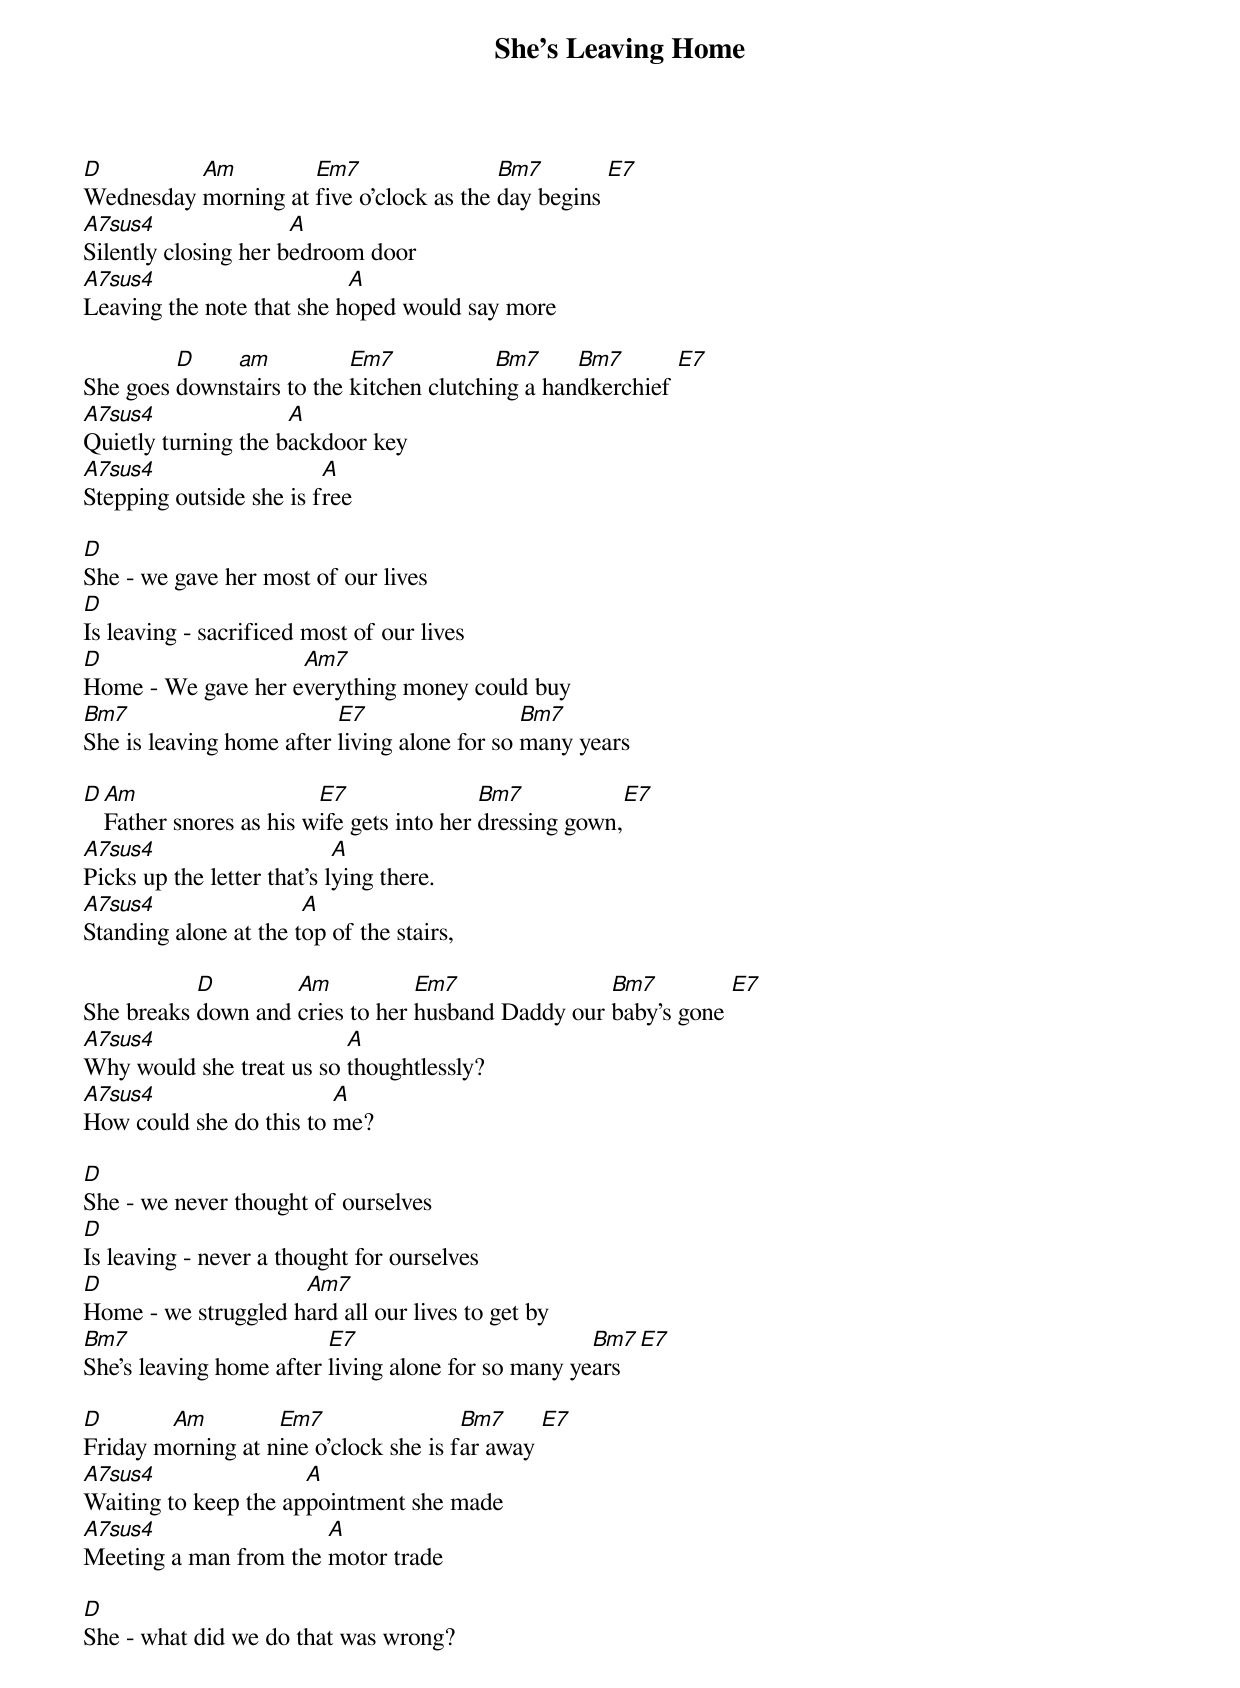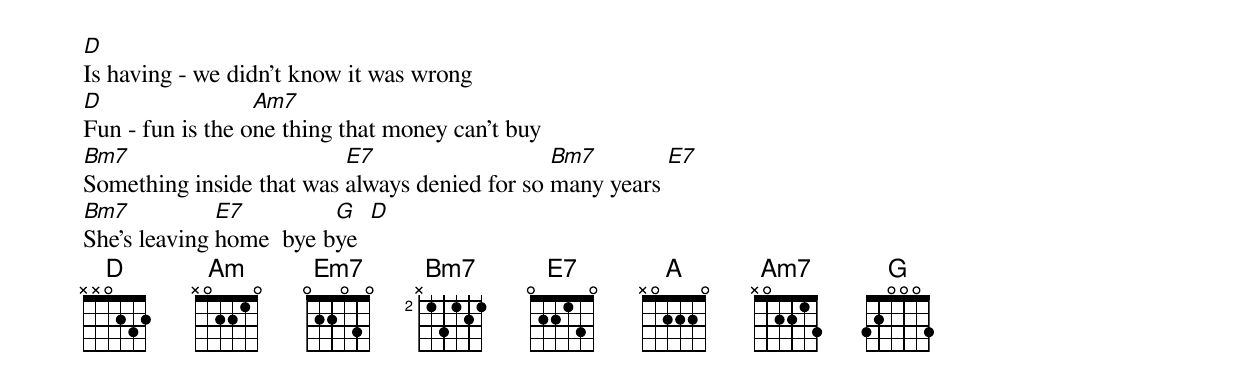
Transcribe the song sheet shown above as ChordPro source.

{title:She’s Leaving Home}
[D]Wednesday [Am]morning at [Em7]five o'clock as the [Bm7]day begins [E7]
[A7sus4]Silently closing her b[A]edroom door
[A7sus4]Leaving the note that she h[A]oped would say more

She goes [D]downs[am]tairs to the [Em7]kitchen clutchi[Bm7]ng a han[Bm7]dkerchief [E7]
[A7sus4]Quietly turning the b[A]ackdoor key
[A7sus4]Stepping outside she is f[A]ree

[D]She - we gave her most of our lives
[D]Is leaving - sacrificed most of our lives
[D]Home - We gave her e[Am7]verything money could buy
[Bm7]She is leaving home after [E7]living alone for so [Bm7]many years

[D][Am]Father snores as his w[E7]ife gets into her [Bm7]dressing gown,[E7]
[A7sus4]Picks up the letter that's l[A]ying there.
[A7sus4]Standing alone at the t[A]op of the stairs,

She breaks [D]down and [Am]cries to her [Em7]husband Daddy our [Bm7]baby’s gone [E7]
[A7sus4]Why would she treat us so [A]thoughtlessly?
[A7sus4]How could she do this to [A]me?

[D]She - we never thought of ourselves
[D]Is leaving - never a thought for ourselves
[D]Home - we struggled h[Am7]ard all our lives to get by
[Bm7]She’s leaving home after [E7]living alone for so many ye[Bm7]ars  [E7]

[D]Friday m[Am]orning at n[Em7]ine o'clock she is f[Bm7]ar away [E7]
[A7sus4]Waiting to keep the ap[A]pointment she made
[A7sus4]Meeting a man from the [A]motor trade

[D]She - what did we do that was wrong?
[D]Is having - we didn't know it was wrong
[D]Fun - fun is the o[Am7]ne thing that money can't buy
[Bm7]Something inside that was [E7]always denied for so [Bm7]many years [E7]
[Bm7]She’s leaving [E7]home  bye b[G]ye  [D]
